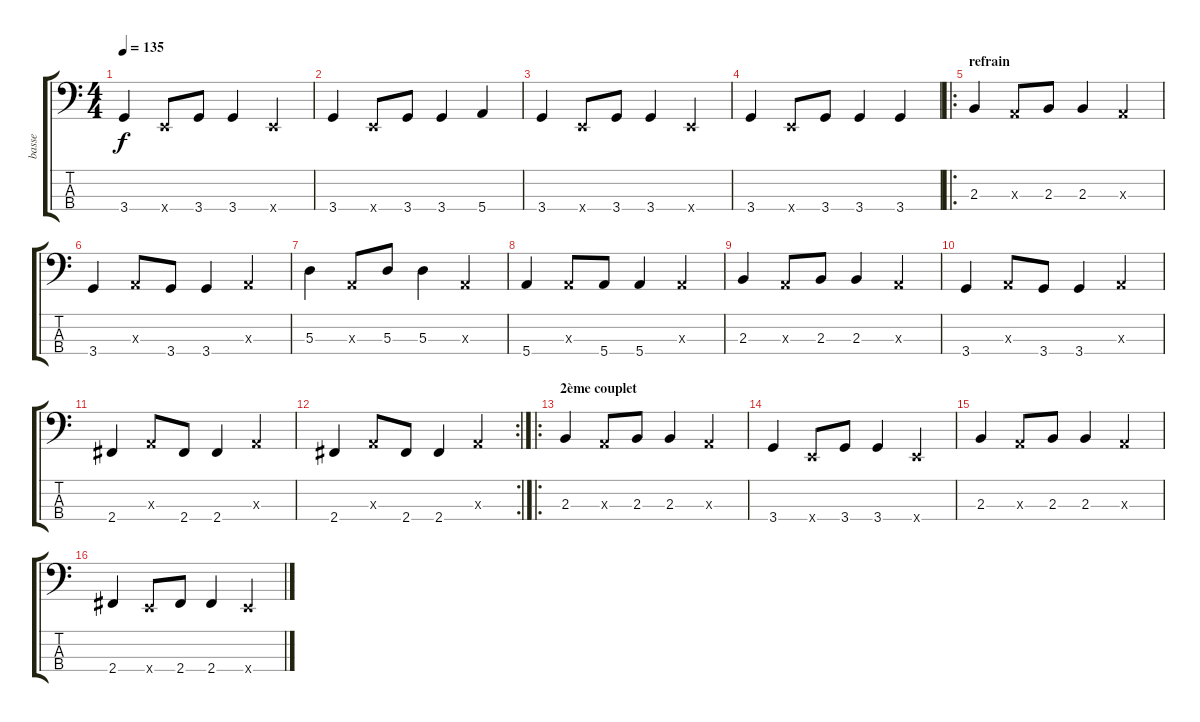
\track ("basse" "basse") {instrument electricbasspick}
\staff {score tabs}
\tuning (G2 D2 A1 E1) {hide}
\ts (4 4)
\tempo 135
\clef f4
\ks c
3.4.4{dy f} 0.4{x}.8 3.4.8 3.4.4 0.4{x}.4 |
3.4.4 0.4{x}.8 3.4.8 3.4.4 5.4.4 |
3.4.4 0.4{x}.8 3.4.8 3.4.4 0.4{x}.4 |
3.4.4 0.4{x}.8 3.4.8 3.4.4 3.4.4 |
\ro
\section ("" "refrain")
2.3.4 0.3{x}.8 2.3.8 2.3.4 0.3{x}.4 |
3.4.4 0.3{x}.8 3.4.8 3.4.4 0.3{x}.4 |
5.3.4 0.3{x}.8 5.3.8 5.3.4 0.3{x}.4 |
5.4.4 0.3{x}.8 5.4.8 5.4.4 0.3{x}.4 |
2.3.4 0.3{x}.8 2.3.8 2.3.4 0.3{x}.4 |
3.4.4 0.3{x}.8 3.4.8 3.4.4 0.3{x}.4 |
2.4.4 0.3{x}.8 2.4.8 2.4.4 0.3{x}.4 |
\rc 2
2.4.4 0.3{x}.8 2.4.8 2.4.4 0.3{x}.4 |
\ro
\section ("" "2ème couplet")
2.3.4 0.3{x}.8 2.3.8 2.3.4 0.3{x}.4 |
3.4.4 0.4{x}.8 3.4.8 3.4.4 0.4{x}.4 |
2.3.4 0.3{x}.8 2.3.8 2.3.4 0.3{x}.4 |
2.4.4 0.4{x}.8 2.4.8 2.4.4 0.4{x}.4
